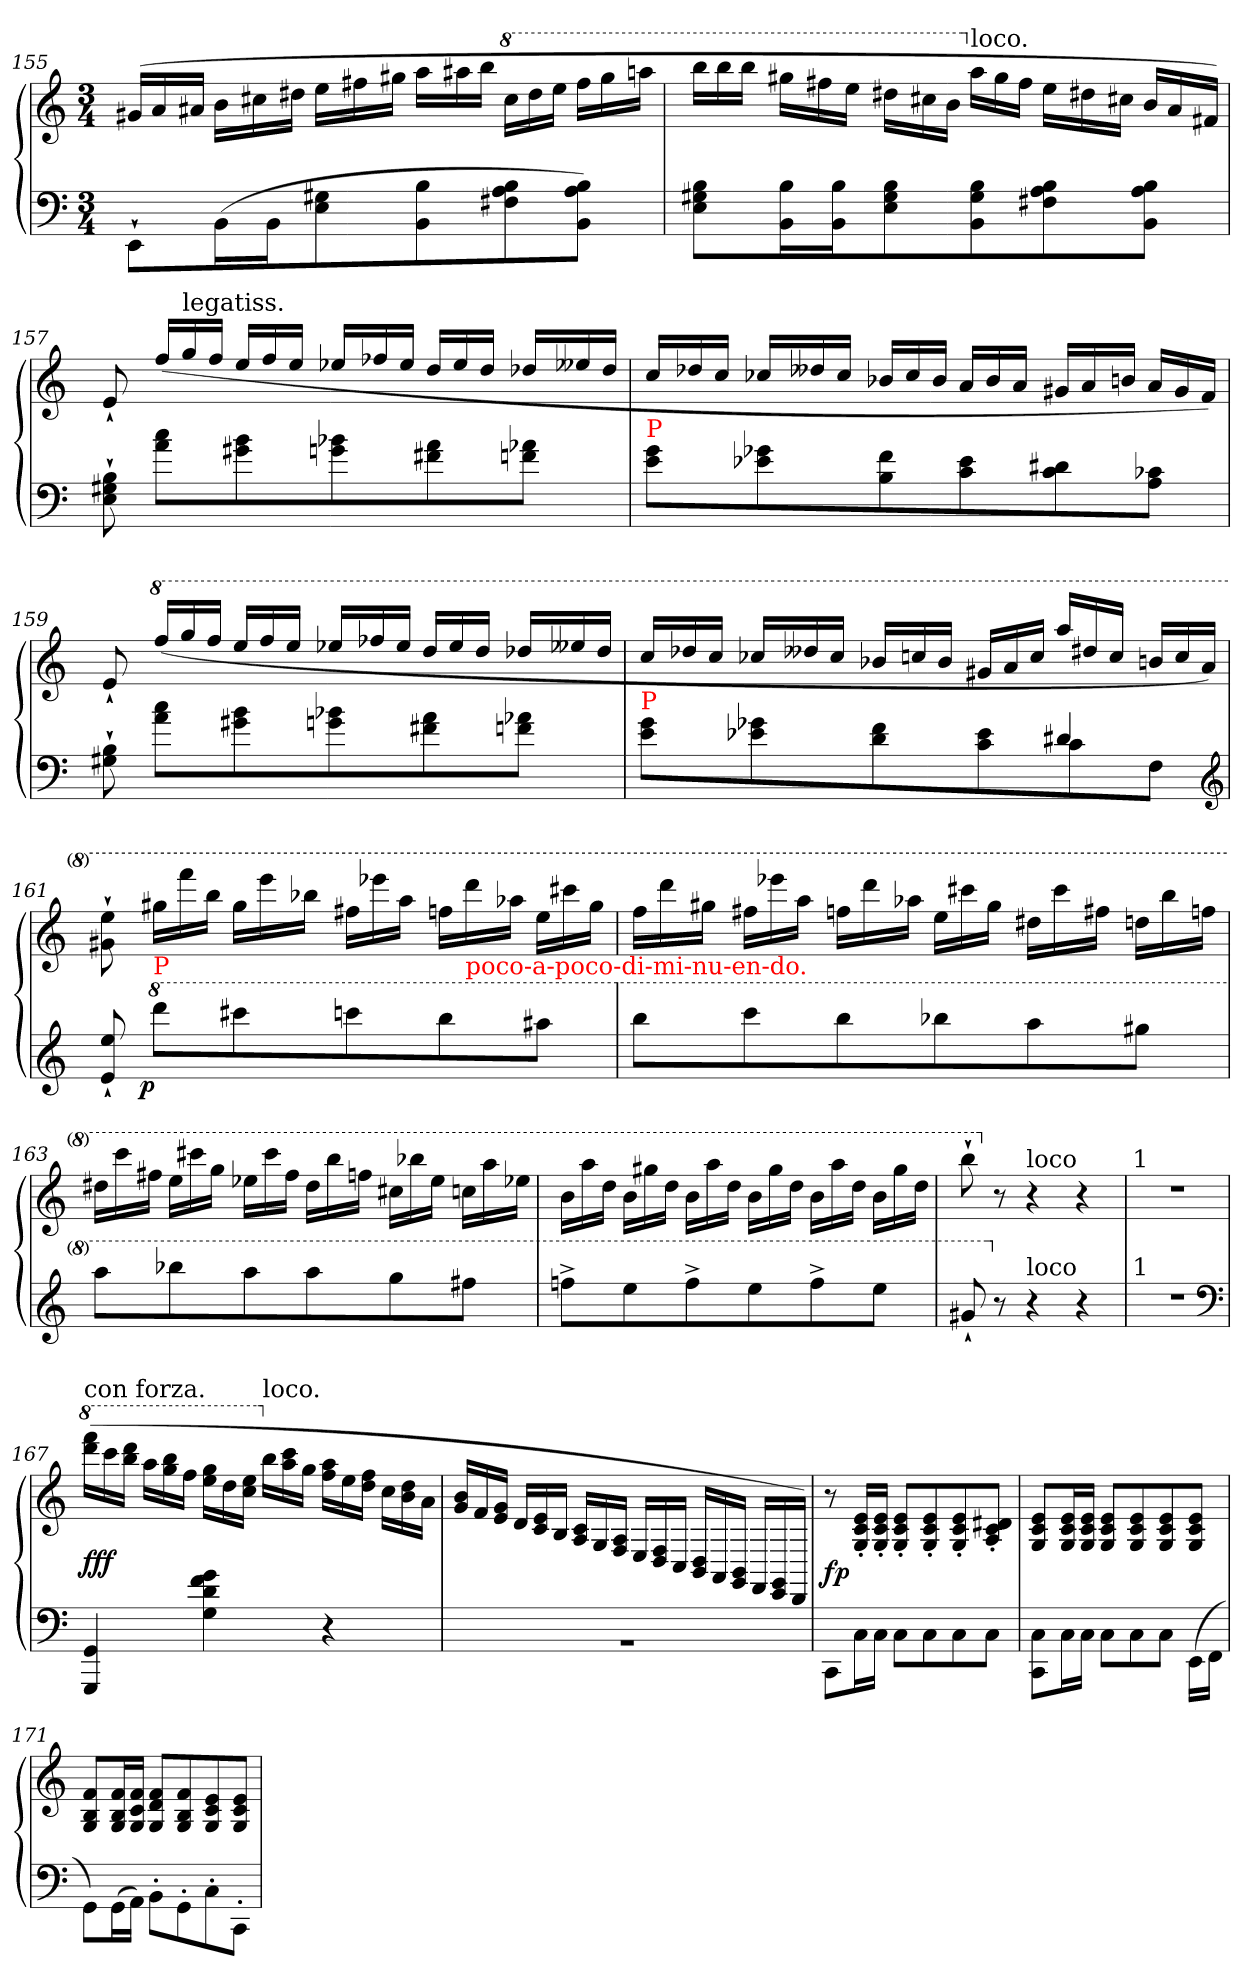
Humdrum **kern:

**kern	**kern	**dynam
*part1	*part1	*part1
*staff2	*staff1	*staff1/2
*clefF4	*clefG2	*
*k[]	*k[]	*
*C:	*C:	*
*M3/4	*M3/4	*
*	*Xtuplet	*
=155	=155	=155
8EE`>\L	(>24g#XLL	.
.	24a	.
.	24a#XJJ	.
(>16BBL	24bLL	.
.	24cc#X	.
16BBJ	.	.
.	24dd#XJJ	.
8G#X 8E	24eeLL	.
.	24ff#X	.
.	24gg#XJJ	.
8B 8BB	24aaLL	.
.	24aa#X	.
.	24bbJJ	.
*	*8va	*
8B 8A 8F#X	24ccc#LL	.
.	24ddd#	.
.	24eeeJJ	.
8B 8A 8BBJ)	24fff#LL	.
.	24ggg#	.
.	24aaanJJ	.
=156	=156	=156
8B 8G#X 8EL	24bbbLL	.
.	24bbb	.
.	24bbbJJ	.
16B 16BBL	24ggg#XLL	.
.	24fff#X	.
16B 16BBJ	.	.
.	24eeeJJ	.
8B 8G# 8E	24ddd#XLL	.
.	24ccc#X	.
.	24bbJJ	.
*	*X8va	*
!	!LO:TX:a:t=loco.	!
8B 8G# 8BB	24aaLL	.
.	24gg#	.
.	24ff#JJ	.
8B 8A 8F#X	24eeLL	.
.	24dd#X	.
.	24cc#XJJ	.
8B 8A 8BBJ	24bLL	.
.	24a	.
.	24f#JJ)	.
=157	=157	=157
8B` 8G#X` 8E`	8e`>	.
8cc\ 8a\L	(>24ff/LL	.
!	!LO:TX:a:t=legatiss.	!
.	24gg/	.
.	24ff/JJ	.
8b\ 8g#X\	24ee/LL	.
.	24ff/	.
.	24ee/JJ	.
8b-X\ 8gn\	24ee-X/LL	.
.	24ff-X/	.
.	24ee-/JJ	.
8a\ 8f#X\	24dd/LL	.
.	24ee-/	.
.	24dd/JJ	.
8a-X\ 8fn\J	24dd-X/LL	.
.	24ee--X/	.
.	24dd-/JJ	.
=158	=158	=158
!LO:TX:a:color=red:t=P	!	!
8g\ 8e\L	24cc/LL	.
.	24dd-X	.
.	24ccJJ	.
8g-X\ 8e-X\	24cc-X/LL	.
.	24dd--X	.
.	24cc-JJ	.
8f\ 8B\	24b-X/LL	.
.	24cc-	.
.	24b-JJ	.
8e-\ 8c\	24aLL	.
.	24b-	.
.	24aJJ	.
8d#X\ 8c\	24g#XLL	.
.	24a	.
.	24bnJJ	.
8c-/ 8A/J	24aLL	.
.	24g#	.
.	24fJJ)	.
=159	=159	=159
8B` 8G#X`	8e`>	.
*	*8va	*
8cc\ 8a\L	(>24fff/LL	.
.	24ggg/	.
.	24fff/JJ	.
8b\ 8g#X\	24eee/LL	.
.	24fff/	.
.	24eee/JJ	.
8b-X\ 8gn\	24eee-X/LL	.
.	24fff-X/	.
.	24eee-/JJ	.
8a\ 8f#X\	24ddd/LL	.
.	24eee-/	.
.	24ddd/JJ	.
8a-X\ 8fn\J	24ddd-X/LL	.
.	24eee--X/	.
.	24ddd-/JJ	.
=160	=160	=160
*^	*	*
!LO:TX:a:color=red:t=P	!	!	!
8ryy	8g\ 8e\L	24ccc/LL	.
.	.	24ddd-X	.
.	.	24cccJJ	.
8ryy	8g-X\ 8e-X\	24ccc-X/LL	.
.	.	24ddd--X	.
.	.	24ccc-JJ	.
8ryy	8f\ 8d\	24bb-X/LL	.
.	.	24cccn	.
.	.	24bb-JJ	.
8ryy	8e-\ 8c\	24gg#XLL	.
.	.	24aa	.
.	.	24cccJJ	.
4d#X	8c\	24aaa/LL	.
.	.	24ddd#X	.
.	.	24cccJJ	.
.	8F/J	24bbn/LL	.
.	.	24ccc	.
.	.	24aaJJ)	.
*clefG2	*	*	*
=161	=161	=161	=161
8ee` 8e`	3ryy	8eee` 8gg#X`	.
*8va	*	*	*
!LO:TX:a:color=red:t=P	!	!	!
!	!	!	!LO:DY:b=2:rj
8ddddL	.	24ggg#XLL	p
.	.	24ffff	.
.	.	24bbbJJ	.
8cccc#X	.	24ggg#LL	.
.	.	24eeee	.
.	6ryy	24bbb-XJJ	.
8ccccn	.	24fff#XLL	.
.	.	24eeee-X	.
.	.	24aaaJJ	.
8bbb	24ryy	24fffnLL	.
!	!LO:TX:a:color=red:t=poco-a-poco-di-mi-nu-en-do.	!	!
.	6ryy	24dddd	.
.	.	24aaa-XJJ	.
8aaa#XJ	.	24eeeLL	.
.	.	24cccc#X	.
.	24ryy	24ggg#JJ	.
*v	*v	*	*
=162	=162	=162
8bbbL	24fffLL	.
.	24dddd	.
.	24ggg#XJJ	.
8cccc	24fff#XLL	.
.	24eeee-X	.
.	24aaaJJ	.
8bbb	24fffnLL	.
.	24dddd	.
.	24aaa-XJJ	.
8bbb-X	24eeeLL	.
.	24cccc#X	.
.	24ggg#JJ	.
8aaa	24ddd#XLL	.
.	24cccc#	.
.	24fff#XJJ	.
8ggg#XJ	24dddnLL	.
.	24bbb	.
.	24fffnJJ	.
=163	=163	=163
8aaaL	24ddd#XLL	.
.	24cccc	.
.	24fff#XJJ	.
8bbb-X	24eeeLL	.
.	24cccc#X	.
.	24gggJJ	.
8aaa	24eee-XLL	.
.	24cccc#	.
.	24fff#JJ	.
8aaa	24ddd#LL	.
.	24bbb	.
.	24fffnJJ	.
8ggg	24ccc#XLL	.
.	24bbb-X	.
.	24eee-JJ	.
8fff#XJ	24cccnLL	.
.	24aaa	.
.	24eee-XJJ	.
=164	=164	=164
8fffn^L	24bbLL	.
.	24aaa	.
.	24dddJJ	.
8eee	24bbLL	.
.	24ggg#X	.
.	24dddJJ	.
8fff^	24bbLL	.
.	24aaa	.
.	24dddJJ	.
8eee	24bbLL	.
.	24ggg#	.
.	24dddJJ	.
8fff^	24bbLL	.
.	24aaa	.
.	24dddJJ	.
8eeeJ	24bbLL	.
.	24ggg#	.
.	24dddJJ	.
=165	=165	=165
8gg#X`<	8bbb`>	.
*X8va	*	*
*	*X8va	*
8r	8r	.
!	!LO:TX:a:t=loco	!
!LO:TX:a:t=loco	!	!
4r	4r	.
4r	4r	.
=166	=166	=166
!	!LO:TX:a:t=1	!
!LO:TX:a:t=1	!	!
2.rdd	2.rdd	.
*clefF4	*	*
=167	=167	=167
*	*8va	*
!	!LO:TX:a:t=con forza.	!
4GG 4GGG	(>24ffff 24ddddLL	fff
.	24cccc	.
.	24dddd 24bbbJJ	.
.	24aaaLL	.
.	24bbb 24ggg	.
.	24fffJJ	.
4g 4f 4d 4G	24ggg 24eeeLL	.
.	24ddd	.
.	24eee 24cccJJ	.
*	*X8va	*
!	!LO:TX:a:t=loco.	!
.	24bbLL	.
.	24ccc 24aa	.
.	24ggJJ	.
4r	24aa 24ffLL	.
.	24ee	.
.	24ff 24ddJJ	.
.	24ccLL	.
.	24dd 24b	.
.	24aJJ	.
=168	=168	=168
2.rBB	24b 24gLL	.
.	24f	.
.	24g 24eJJ	.
.	24dLL	.
.	24e 24c	.
.	24BJJ	.
.	24c/ 24A/LL	.
.	24G/	.
.	24A/ 24F/JJ	.
.	24E/LL	.
.	24F/ 24D/	.
.	24C/JJ	.
.	24D/ 24BB/LL	.
.	24AA/	.
.	24BB/ 24GG/JJ	.
.	24FF/LL	.
.	24GG/ 24EE/	.
.	24DD/JJ)	.
=169	=169	=169
8CC\L	8r	fp
16C\L	16e'>/ 16c'>/ 16G'>/LL	.
16C\JJ	16e'>/ 16c'>/ 16G'>/JJ	.
8C\L	8e'>/ 8c'>/ 8G'>/L	.
8C\	8e'>/ 8c'>/ 8G'>/	.
8C\	8e'>/ 8c'>/ 8G'>/	.
8C\J	8d#X'>/ 8c'>/ 8A'>/J	.
=170	=170	=170
8C\ 8CC\L	8e/ 8c/ 8G/L	.
16C\L	16e/ 16c/ 16G/L	.
16C\JJ	16e/ 16c/ 16G/JJ	.
8C\L	8e/ 8c/ 8G/L	.
8C\	8e/ 8c/ 8G/	.
8C\J	8e/ 8c/ 8G/	.
(>16EE\LL	8e/ 8c/ 8G/J	.
16FF\JJ	.	.
=171	=171	=171
8GG\L)	8f/ 8B/ 8G/L	.
(>16GG\L	16f/ 16B/ 16G/L	.
16AA\JJ)	16f/ 16c/ 16G/JJ	.
8BB'\L	8f/ 8d/ 8G/L	.
8GG'\	8f/ 8B/ 8G/	.
8C'\	8e/ 8c/ 8G/	.
8CC'\J	8e/ 8c/ 8G/J	.
=	=	=
*-	*-	*-
